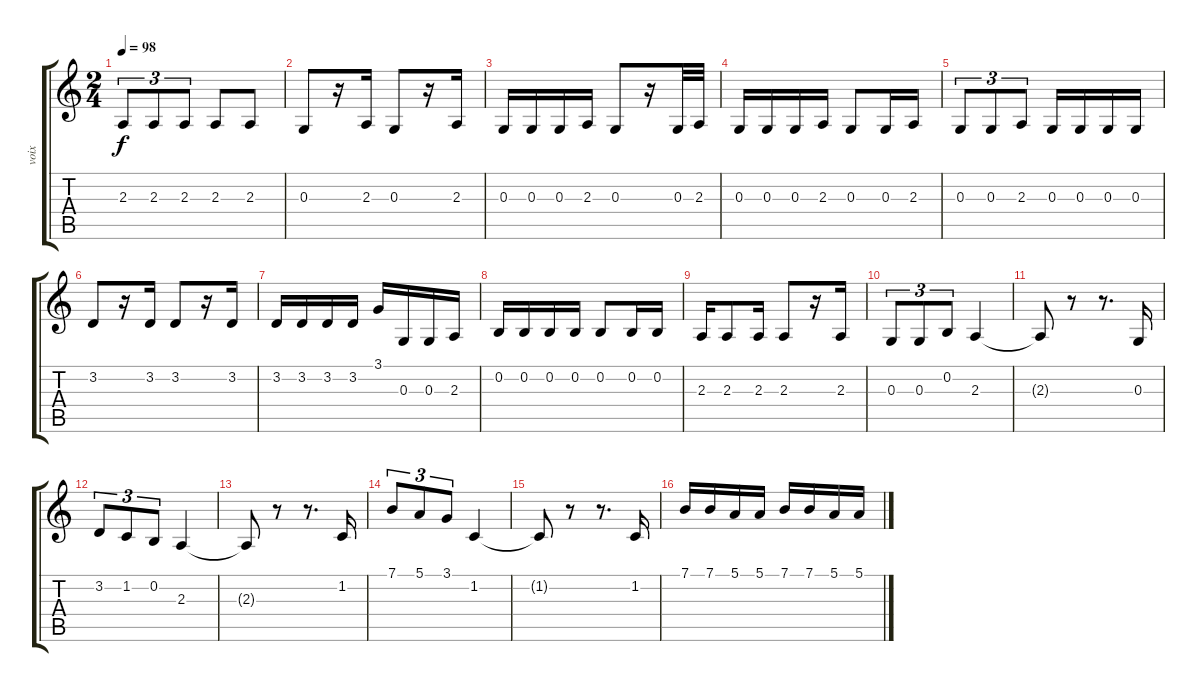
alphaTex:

\track ("voix" "voix") {instrument acousticgrandpiano}
\staff {score tabs}
\tuning (E4 B3 G3 D3 A2 E2) {hide}
\ts (2 4)
\tempo 98
\clef g2
\ks c
2.3.8{tu (3 2) dy f} 2.3.8{tu (3 2)} 2.3.8{tu (3 2)} 2.3.8 2.3.8 |
0.3.8 r.16 2.3.16 0.3.8 r.16 2.3.16 |
0.3.16 0.3.16 0.3.16 2.3.16 0.3.8 r.16 0.3.32 2.3.32 |
0.3.16 0.3.16 0.3.16 2.3.16 0.3.8 0.3.16 2.3.16 |
0.3.8{tu (3 2)} 0.3.8{tu (3 2)} 2.3.8{tu (3 2)} 0.3.16 0.3.16 0.3.16 0.3.16 |
3.2.8 r.16 3.2.16 3.2.8 r.16 3.2.16 |
3.2.16 3.2.16 3.2.16 3.2.16 3.1.16 0.3.16 0.3.16 2.3.16 |
0.2.16 0.2.16 0.2.16 0.2.16 0.2.8 0.2.16 0.2.16 |
2.3.16 2.3.8 2.3.16 2.3.8 r.16 2.3.16 |
0.3.8{tu (3 2)} 0.3.8{tu (3 2)} 0.2.8{tu (3 2)} 2.3.4 |
2.3{t}.8 r.8 r.8{d} 0.3.16 |
3.2.8{tu (3 2)} 1.2.8{tu (3 2)} 0.2.8{tu (3 2)} 2.3.4 |
2.3{t}.8 r.8 r.8{d} 1.2.16 |
7.1.8{tu (3 2)} 5.1.8{tu (3 2)} 3.1.8{tu (3 2)} 1.2.4 |
1.2{t}.8 r.8 r.8{d} 1.2.16 |
7.1.16 7.1.16 5.1.16 5.1.16 7.1.16 7.1.16 5.1.16 5.1.16
